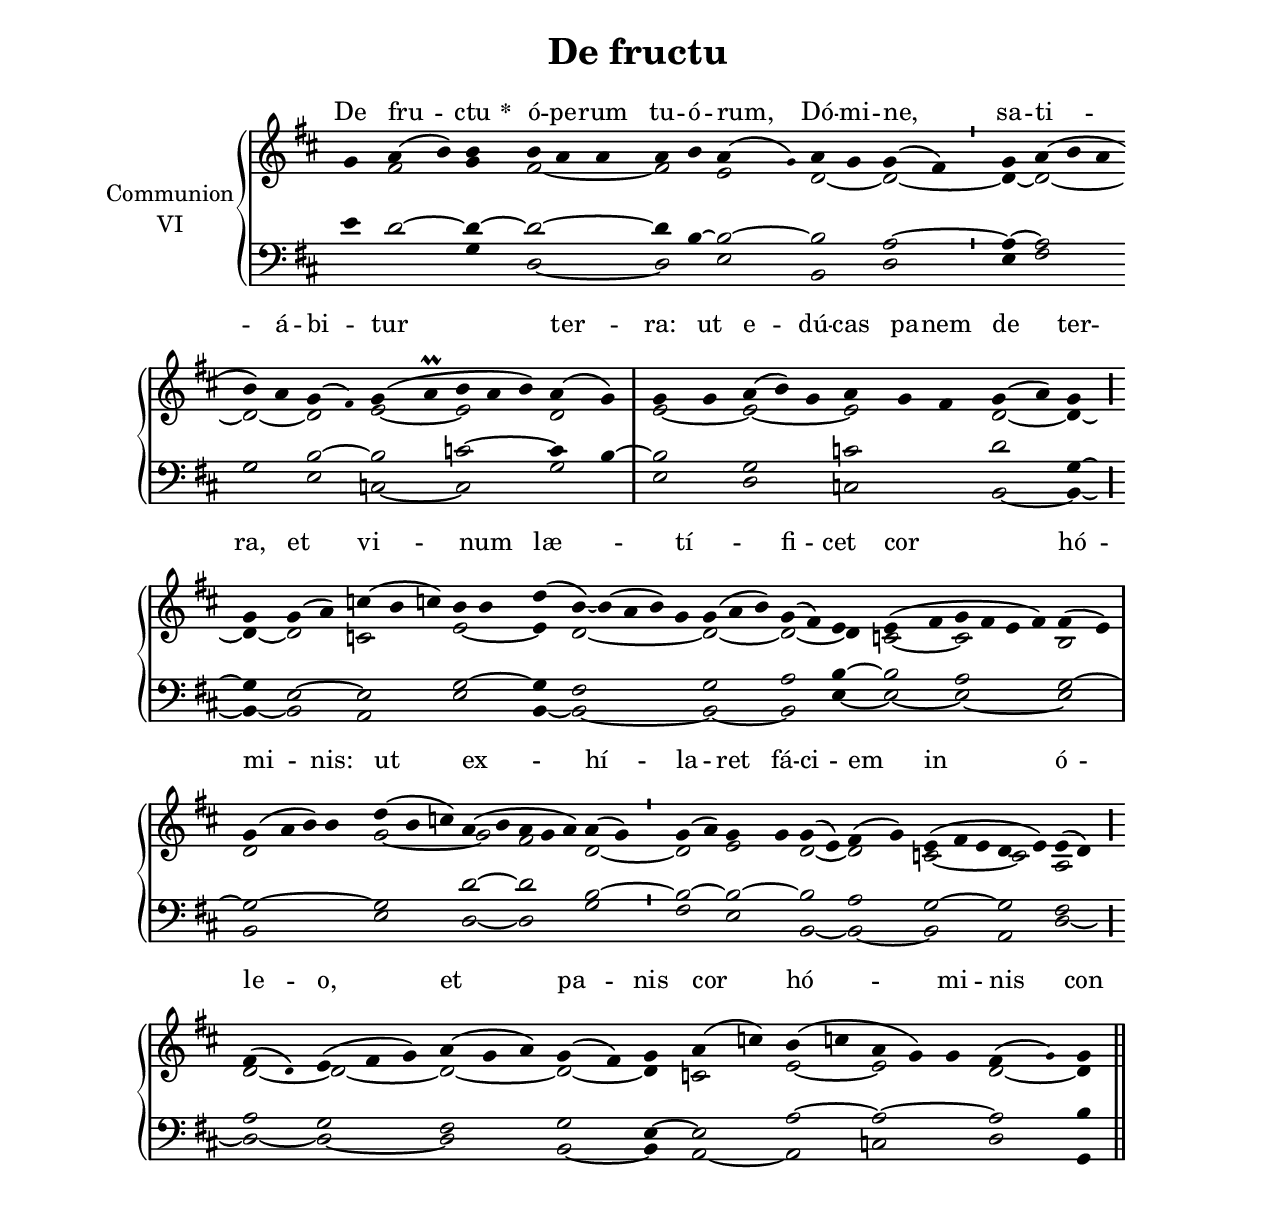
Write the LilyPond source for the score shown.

\version "2.18"
\include "gregorian.ly"
\include "noh2.ily"


%Page reference: page ii.193
%(volume.page)

global = {
 \key g \lydian
 \cadenzaOn 
}

\header {
  title = \markup \center-column {"De fructu" \vspace #1 }
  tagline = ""
  composer = ""
}

\paper {
 #(include-special-characters)
  oddHeaderMarkup = \markup \fill-line {
    \line {}
    \center-column {
      \on-the-fly #first-page     " "
      \on-the-fly #not-first-page "De fructu"
    }
    \line { \on-the-fly #print-page-number-check-first \fromproperty #'page:page-number-string }
  }
  evenHeaderMarkup = \markup \fill-line {
    \line { \on-the-fly #print-page-number-check-first \fromproperty #'page:page-number-string }
    \center-column { "De fructu" }
    \line {}
  }
}

chantText = \lyricmode {
De fru -- ctu 
\set stanza = " * " ó -- pe -- rum tu -- ó -- rum, Dó -- mi -- ne, sa -- ti -- á -- bi -- tur ter -- ra: 
ut e -- dú -- cas pa -- nem de ter -- ra, 
et vi -- _ num læ -- tí -- _ fi -- cet cor hó -- mi -- nis: 
ut ex -- hí -- la -- ret fá -- ci -- em in ó -- le -- o, 
et pa -- nis cor hó -- mi -- nis con -- fír -- met. }

chantMusic = {
\tieDown   g'4 a'4 ( b'4) b'4  b'4 a'4 a'4 a'4 b'4 a'4 ( \once \tweak #'font-size #-4 g' ) a'4 g'4 g'4 ( fis'4) \divisioMinima
 g'4 a'4 ( b'4 a'4 \forceBreak
) b'4 a'4 g'4 ( \once \tweak #'font-size #-4 fis' ) g'4 ( a'\prall b'4 a'4 b'4) a'4 ( g'4) \divisioMaxima
 g'4 g'4 a'4 ( b'4) g'4 a'4 g'4 fis'4 g'4 ( a'4) g'4 \divisioMaior \forceBreak

 g'4  g'4 ( a'4) c''4 ( b'4 c''4) b'4 b'4 d''4 ( b'4) ~ b'4 ( a'4 b'4) g'4 g'4 ( a'4 b'4) g'4 ( fis'4) e'4 e'4 ( fis'4 g'4 fis'4 e'4 fis'4) fis'4 ( e'4) \divisioMaxima \forceBreak

 g'4 ( a'4 b'4) b'4  d''4 ( b'4 c''4) a'4 ( b'4 a'4 g'4 a'4) a'4 ( g'4) \divisioMinima
 g'4 ( a'4) g'4 g'4 g'4 ( e'4) fis'4 ( g'4) e'4 ( fis'4 e'4 d'4 e'4) e'4 ( d'4) \divisioMaior \forceBreak

 fis'4 ( \once \tweak #'font-size #-4 d' ) e'4 ( fis'4 g'4) a'4 ( g'4 a'4) g'4 ( fis'4) g'4  a'4 ( c''4) b'4 ( c''4 a'4 g'4) g'4 fis'4 ( \once \tweak #'font-size #-4 g' ) g'4 \finalis

}

altoMusic = {
r4 fis'2 g'4 fis'2*3/2 ~ fis'2 e'2 d'2 ~ d'2 ~ \divisioMinima
d'4 ~ d'2*3/2 ~ d'2 ~ d'2 e'2 ~ e'2*3/2 d'2 \divisioMaxima
e'2 ~ e'2*3/2 ~ e'2*3/2 d'2 ~ d'4 ~ \divisioMaior
d'4 ~ d'2 c'2*3/2 e'2 ~ e'4 d'2*5/2 ~ d'2*3/2 ~ d'2 ~ d'4 c'2 ~ c'2*4/2 b2 \divisioMaxima
d'2*4/2 g'2*3/2 ~ g'2 fis'2*3/2 d'2 ~ \divisioMinima
d'2 e'2 d'2 ~ d'2 c'2*3/2 ~ c'2 a2 \divisioMaior
d'2 ~ d'2*3/2 ~ d'2*3/2 ~ d'2 ~ d'4 c'2 e'2 ~ e'2*3/2 d'2 ~ d'4 \finalis
}

tenorMusic = {
e'4 d'2 ~ d'4 ~ d'2*3/2 ~ d'4 b4 ~ b2 ~ b2 a2 ~ \divisioMinima
a4 ~ a2*3/2 g2 b2 ~ b2 c'2*3/2 ~ c'4 b4 ~ \divisioMaxima
b2 g2*3/2 c'2*3/2 d'2 g4 ~ \divisioMaior
g4 e2 ~ e2*3/2 g2 ~ g4 fis2*5/2 g2*3/2 a2 b4 ~ b2 a2*4/2 g2 ~ \divisioMaxima
g2*4/2 ~ g2*3/2 d'2 ~ d'2*3/2 b2 ~ \divisioMinima
b2 ~ b2 ~ b2 a2 g2*3/2 ~ g2 fis2 \divisioMaior
a2 g2*3/2 fis2*3/2 g2 e4 ~ e2 a2 ~ a2*3/2 ~ a2 b4 \finalis
}

bassMusic = {
r2*3/2 g4 d2*3/2 ~ d2 e2 b,2 d2 \divisioMinima
e4 fis2*3/2 g2 e2 c2 ~ c2*3/2 g2 \divisioMaxima
e2 d2*3/2 c2*3/2 b,2 ~ b,4 ~ \divisioMaior
b,4 ~ b,2 a,2*3/2 e2 b,4 ~ b,2*5/2 ~ b,2*3/2 ~ b,2 e4 ~ e2 ~ e2*4/2 ~ e2 \divisioMaxima
b,2*4/2 e2*3/2 d2 ~ d2*3/2 g2 \divisioMinima
fis2 e2 b,2 ~ b,2 ~ b,2*3/2 a,2 d2 ~ \divisioMaior
d2 ~ d2*3/2 ~ d2*3/2 b,2 ~ b,4 a,2 ~ a,2 c2*3/2 d2 g,4 \finalis
}

voiceLines = {
\voiceLineStyle


}

\score{
  <<
    \new GrandStaff <<
      \set GrandStaff.autoBeaming = ##f
      \set GrandStaff.instrumentName = \markup \center-column {
        "Communion"
        "VI"
      }
      \new Staff = up <<
        \new Voice = "chant" {
          \voiceOne \global \chantMusic
        }
        \new Voice {
          \voiceTwo \global \altoMusic
        }
      >>

      \new Staff = down <<
        \clef bass
        \new Voice {
          \voiceOne \global \tenorMusic
        }
        \new Voice {
          \voiceTwo \global \bassMusic
        }
	\new Voice {
        \voiceThree \global \voiceLines
        }
      >>
    >>
    \new Lyrics \lyricsto chant {
      \chantText
    }
  >>
  \layout{
  }
  \midi{
    \tempo 4 = 125
  }
}
